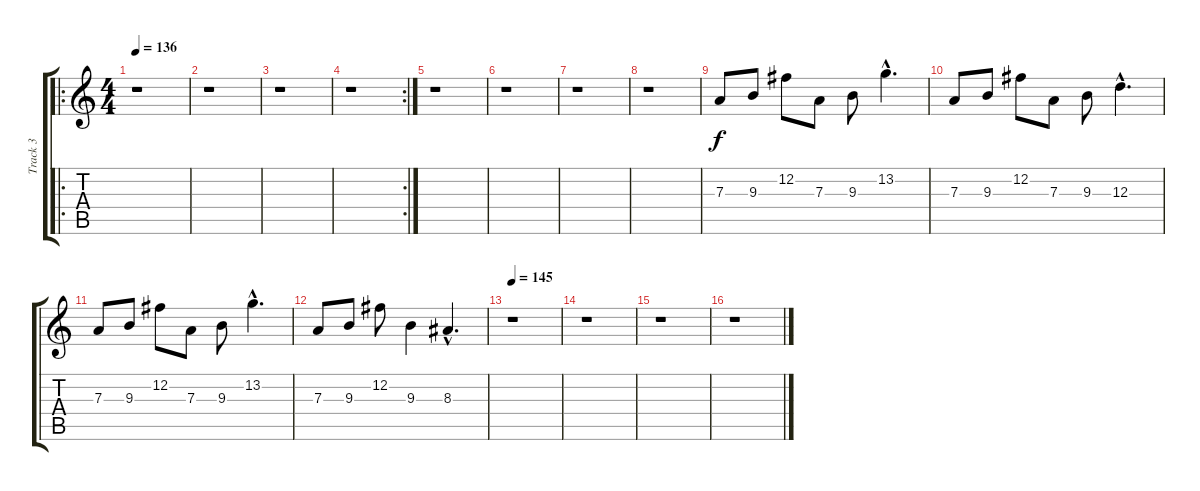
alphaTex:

\track ("Track 3" "Track 3") {instrument distortionguitar}
\staff {score tabs}
\tuning (B3 Gb3 D3 A2 E2 B1) {hide}
\ro
\ts (4 4)
\tempo 136
\clef g2
\ks c
r.1{dy f instrument distortionguitar} |
r.1 |
r.1 |
\rc 2
r.1 |
r.1 |
r.1 |
r.1 |
r.1 |
7.3.8{volume 7} 9.3.8 12.2.8 7.3.8 9.3.8 13.2{hac}.4{d} |
7.3.8 9.3.8 12.2.8 7.3.8 9.3.8 12.3{hac}.4{d} |
7.3.8 9.3.8 12.2.8 7.3.8 9.3.8 13.2{hac}.4{d} |
7.3.8 9.3.8 12.2.8 9.3.4 8.3{hac}.4{d} |
\tempo 145
r.1 |
r.1 |
r.1 |
r.1
